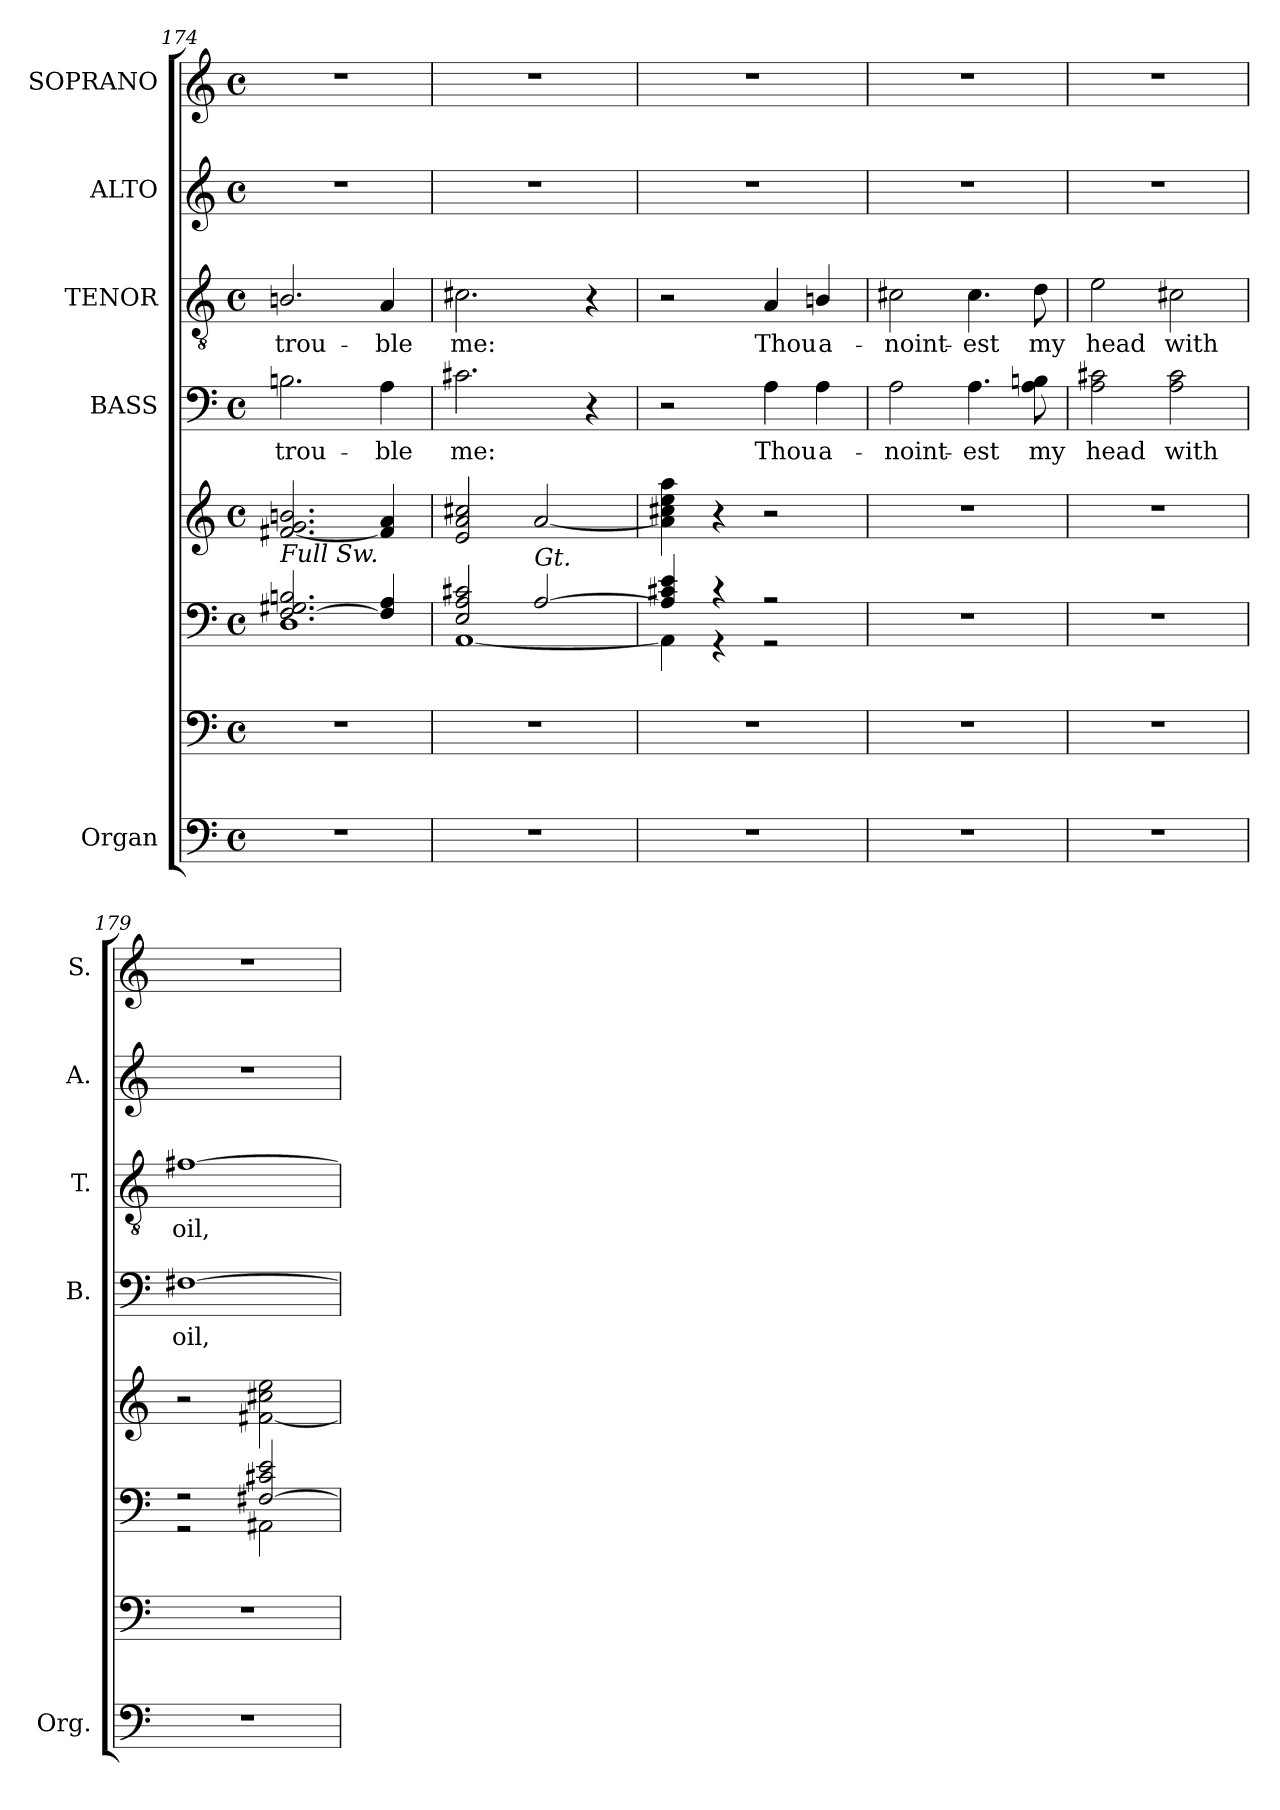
**kern	**kern	**kern	**kern	**kern	**text	**kern	**text	**kern	**kern
*part5	*part5	*part5	*part5	*part4	*part4	*part3	*part3	*part2	*part1
*staff8	*staff7	*staff6	*staff5	*staff4	*staff4	*staff3	*staff3	*staff2	*staff1
*I"Organ	*	*	*	*I"BASS	*	*I"TENOR	*	*I"ALTO	*I"SOPRANO
*I'Org.	*	*	*	*I'B.	*	*I'T.	*	*I'A.	*I'S.
!!LO:LB:g=z
*clefF4	*clefF4	*clefF4	*clefG2	*clefF4	*	*clefGv2	*	*clefG2	*clefG2
*	*	*	*	*	*	*ITrd7c12	*	*	*
*k[]	*k[]	*k[]	*k[]	*k[]	*	*k[]	*	*k[]	*k[]
*C:	*C:	*C:	*C:	*C:	*	*C:	*	*C:	*C:
*M4/4	*M4/4	*M4/4	*M4/4	*M4/4	*	*M4/4	*	*M4/4	*M4/4
*met(c)	*met(c)	*met(c)	*met(c)	*met(c)	*	*met(c)	*	*met(c)	*met(c)
=174	=174	=174	=174	=174	=174	=174	=174	=174	=174
*	*	*^	*	*	*	*	*	*	*
!	!	!	!	!	!	!LO:LY:b:color=#000000	!	!	!	!
!	!	!LO:TX:a:i:t=Full Sw.	!	!	!	!	!	!	!	!
!	!	!	!	!	!	!	!	!LO:LY:b:color=#000000	!	!
1r	1r	[2.Fi/ 2.G#Xi 2.Bni	1Di	[2.f#Xi/ 2.gi 2.bni	2.Bni\	trou-	2.BBni/	trou-	1r	1r
!	!	!	!	!	!	!LO:LY:b:color=#000000	!	!	!	!
!	!	!	!	!	!	!	!	!LO:LY:b:color=#000000	!	!
.	.	4Fi/] 4Ai	.	4f#i/] 4ai	4Ai\	-ble	4AAi/	-ble	.	.
=175	=175	=175	=175	=175	=175	=175	=175	=175	=175	=175
!	!	!	!	!	!	!LO:LY:b:color=#000000	!	!	!	!
!	!	!	!	!	!	!	!	!LO:LY:b:color=#000000	!	!
1r	1r	2Ei/ 2Ai 2c#Xi	[1AAi	2ei/ 2ai 2cc#Xi	2.c#Xi\	me:	2.C#Xi\	me:	1r	1r
!	!	!LO:TX:a:i:t=Gt.	!	!	!	!	!	!	!	!
.	.	[2Ai/	.	[2ai/	.	.	.	.	.	.
.	.	.	.	.	4r	.	4r	.	.	.
=176	=176	=176	=176	=176	=176	=176	=176	=176	=176	=176
1r	1r	4Ai/] 4c#Xi 4ei	4AAi\]	4ai\] 4cc#Xi 4eei 4aai	2r	.	2r	.	1r	1r
.	.	4r	4r	4r	.	.	.	.	.	.
!	!	!	!	!	!	!LO:LY:b:color=#000000	!	!	!	!
!	!	!	!	!	!	!	!	!LO:LY:b:color=#000000	!	!
.	.	2r	2r	2r	4Ai\	Thou	4AAi/	Thou	.	.
!	!	!	!	!	!	!LO:LY:b:color=#000000	!	!	!	!
!	!	!	!	!	!	!	!	!LO:LY:b:color=#000000	!	!
.	.	.	.	.	4Ai\	a-	4BBni/	a-	.	.
*	*	*v	*v	*	*	*	*	*	*	*
=177	=177	=177	=177	=177	=177	=177	=177	=177	=177
!	!	!	!	!	!LO:LY:b:color=#000000	!	!	!	!
!	!	!	!	!	!	!	!LO:LY:b:color=#000000	!	!
1r	1r	1r	1r	2Ai\	-noint-	2C#Xi\	-noint-	1r	1r
!	!	!	!	!	!LO:LY:b:color=#000000	!	!	!	!
!	!	!	!	!	!	!	!LO:LY:b:color=#000000	!	!
.	.	.	.	4.Ai\	-est	4.C#i\	-est	.	.
!	!	!	!	!	!LO:LY:b:color=#000000	!	!	!	!
!	!	!	!	!	!	!	!LO:LY:b:color=#000000	!	!
.	.	.	.	8Ai\ 8Bni	my	8Di\	my	.	.
=178	=178	=178	=178	=178	=178	=178	=178	=178	=178
!	!	!	!	!	!LO:LY:b:color=#000000	!	!	!	!
!	!	!	!	!	!	!	!LO:LY:b:color=#000000	!	!
1r	1r	1r	1r	2Ai\ 2c#Xi	head	2Ei\	head	1r	1r
!	!	!	!	!	!LO:LY:b:color=#000000	!	!	!	!
!	!	!	!	!	!	!	!LO:LY:b:color=#000000	!	!
.	.	.	.	2Ai\ 2c#i	with	2C#Xi\	with	.	.
=179	=179	=179	=179	=179	=179	=179	=179	=179	=179
*	*	*^	*	*	*	*	*	*	*
!	!	!	!	!	!	!LO:LY:b:color=#000000	!	!	!	!
!	!	!	!	!	!	!	!	!LO:LY:b:color=#000000	!	!
1r	1r	2r	2r	2r	[1F#Xi	oil,	[1F#Xi	oil,	1r	1r
.	.	[2F#Xi/ 2c#Xi 2ei	2AA#Xi\	[2f#Xi\ 2cc#Xi 2eei	.	.	.	.	.	.
*	*	*v	*v	*	*	*	*	*	*	*
=	=	=	=	=	=	=	=	=	=
*-	*-	*-	*-	*-	*-	*-	*-	*-	*-
